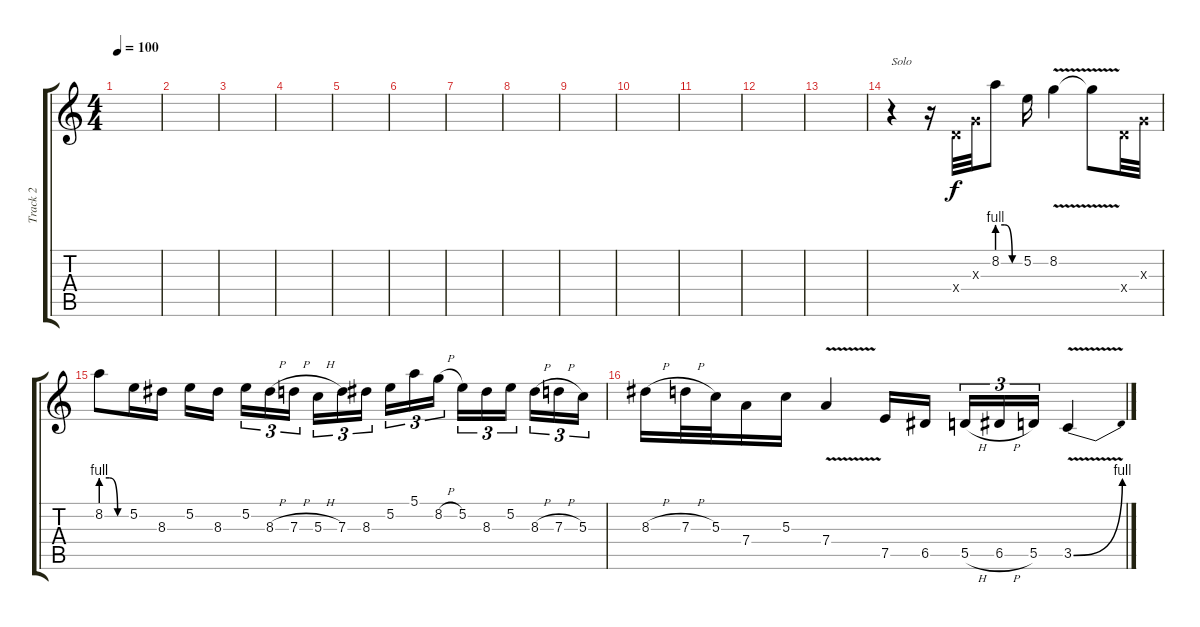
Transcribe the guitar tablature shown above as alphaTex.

\track ("Track 2" "Track 2") {instrument overdrivenguitar}
\staff {score tabs}
\tuning (E4 B3 G3 D3 A2 E2) {hide}
\ts (4 4)
\tempo 100
\clef g2
\ks c
|
|
|
|
|
|
|
|
|
|
|
|
|
r.4{txt "Solo"} r.16 0.4{x}.32 0.3{x}.32 8.2{be (custom 0 4 20 4 40 0 60 0)}.8 5.2.16 8.2{v}.4 8.2{t}.8 0.4{x}.32 0.3{x}.32 |
8.2{be (custom 0 4 20 4 40 0 60 0)}.8 5.2.16 8.3.16 5.2.16 8.3.16{beam splitsecondary} 5.2.16{tu (3 2)} 8.3{h}.16{tu (3 2)} 7.3{h}.16{tu (3 2)} 5.3{h}.16{tu (3 2)} 7.3.16{tu (3 2)} 8.3.16{tu (3 2) beam splitsecondary} 5.2.16{tu (3 2)} 5.1.16{tu (3 2)} 8.2{h}.16{tu (3 2)} 5.2.16{tu (3 2)} 8.3.16{tu (3 2)} 5.2.16{tu (3 2) beam splitsecondary} 8.3{h}.16{tu (3 2)} 7.3{h}.16{tu (3 2)} 5.3.16{tu (3 2)} |
8.3{h}.16 7.3{h}.32 5.3.32 7.4.16 5.3.16 7.4{v}.4 7.5.16 6.5.16{beam splitsecondary} 5.5{h}.16{tu (3 2)} 6.5{h}.16{tu (3 2)} 5.5.16{tu (3 2)} 3.5{be (bend 0 0 60 4) v}.4
